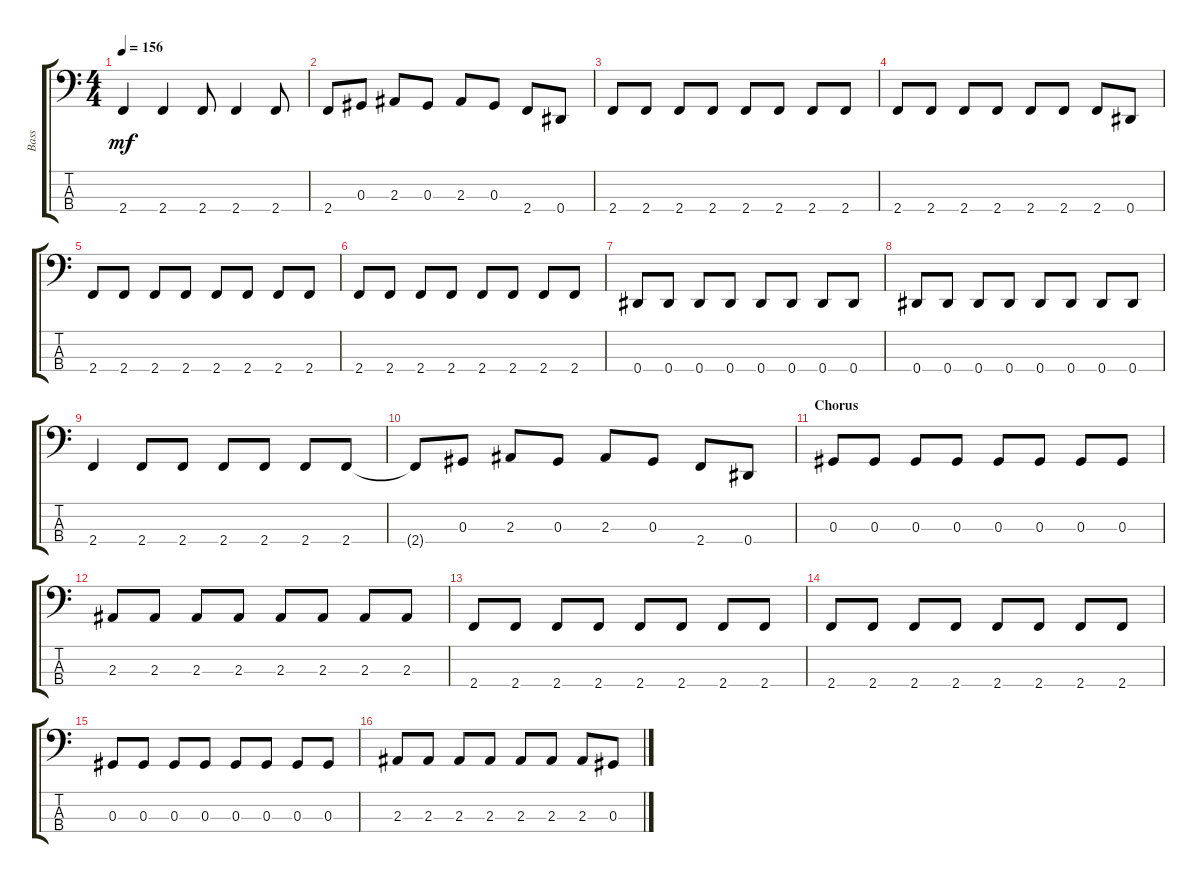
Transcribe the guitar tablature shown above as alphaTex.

\track ("Bass" "Bass") {instrument electricbasspick}
\staff {score tabs}
\tuning (Gb2 Db2 Ab1 Eb1) {hide}
\ts (4 4)
\tempo 156
\clef f4
\ks c
2.4.4{dy mf} 2.4.4 2.4.8 2.4.4 2.4.8 |
2.4.8 0.3.8 2.3.8 0.3.8 2.3.8 0.3.8 2.4.8 0.4.8 |
2.4.8 2.4.8 2.4.8 2.4.8 2.4.8 2.4.8 2.4.8 2.4.8 |
2.4.8 2.4.8 2.4.8 2.4.8 2.4.8 2.4.8 2.4.8 0.4.8 |
2.4.8 2.4.8 2.4.8 2.4.8 2.4.8 2.4.8 2.4.8 2.4.8 |
2.4.8 2.4.8 2.4.8 2.4.8 2.4.8 2.4.8 2.4.8 2.4.8 |
0.4.8 0.4.8 0.4.8 0.4.8 0.4.8 0.4.8 0.4.8 0.4.8 |
0.4.8 0.4.8 0.4.8 0.4.8 0.4.8 0.4.8 0.4.8 0.4.8 |
2.4.4 2.4.8 2.4.8 2.4.8 2.4.8 2.4.8 2.4.8 |
2.4{t}.8 0.3.8 2.3.8 0.3.8 2.3.8 0.3.8 2.4.8 0.4.8 |
\section ("" "Chorus")
0.3.8 0.3.8 0.3.8 0.3.8 0.3.8 0.3.8 0.3.8 0.3.8 |
2.3.8 2.3.8 2.3.8 2.3.8 2.3.8 2.3.8 2.3.8 2.3.8 |
2.4.8 2.4.8 2.4.8 2.4.8 2.4.8 2.4.8 2.4.8 2.4.8 |
2.4.8 2.4.8 2.4.8 2.4.8 2.4.8 2.4.8 2.4.8 2.4.8 |
0.3.8 0.3.8 0.3.8 0.3.8 0.3.8 0.3.8 0.3.8 0.3.8 |
2.3.8 2.3.8 2.3.8 2.3.8 2.3.8 2.3.8 2.3.8 0.3.8
